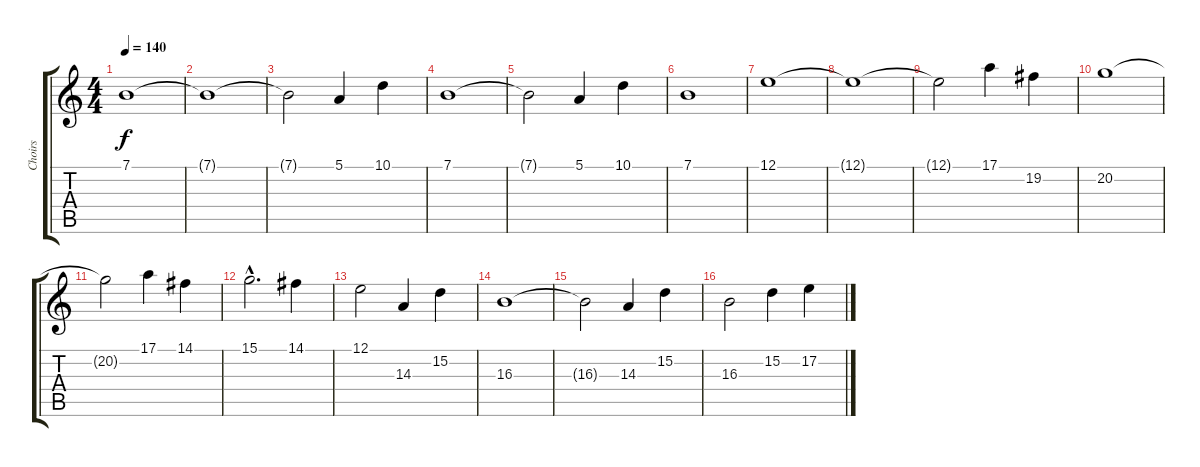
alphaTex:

\track ("Choirs" "Choirs") {instrument choiraahs}
\staff {score tabs}
\tuning (E4 B3 G3 D3 A2 E2) {hide}
\ts (4 4)
\tempo 140
\clef g2
\ks c
7.1.1{dy f volume 4} |
7.1{t}.1 |
7.1{t}.2 5.1.4{volume 9} 10.1.4 |
7.1.1 |
7.1{t}.2 5.1.4 10.1.4 |
7.1.1 |
12.1.1 |
12.1{t}.1 |
12.1{t}.2 17.1.4 19.2.4 |
20.2.1 |
20.2{t}.2 17.1.4 14.1.4 |
15.1{hac}.2{d} 14.1.4 |
12.1.2 14.3.4 15.2.4 |
16.3.1 |
16.3{t}.2 14.3.4 15.2.4 |
16.3.2 15.2.4 17.2.4
